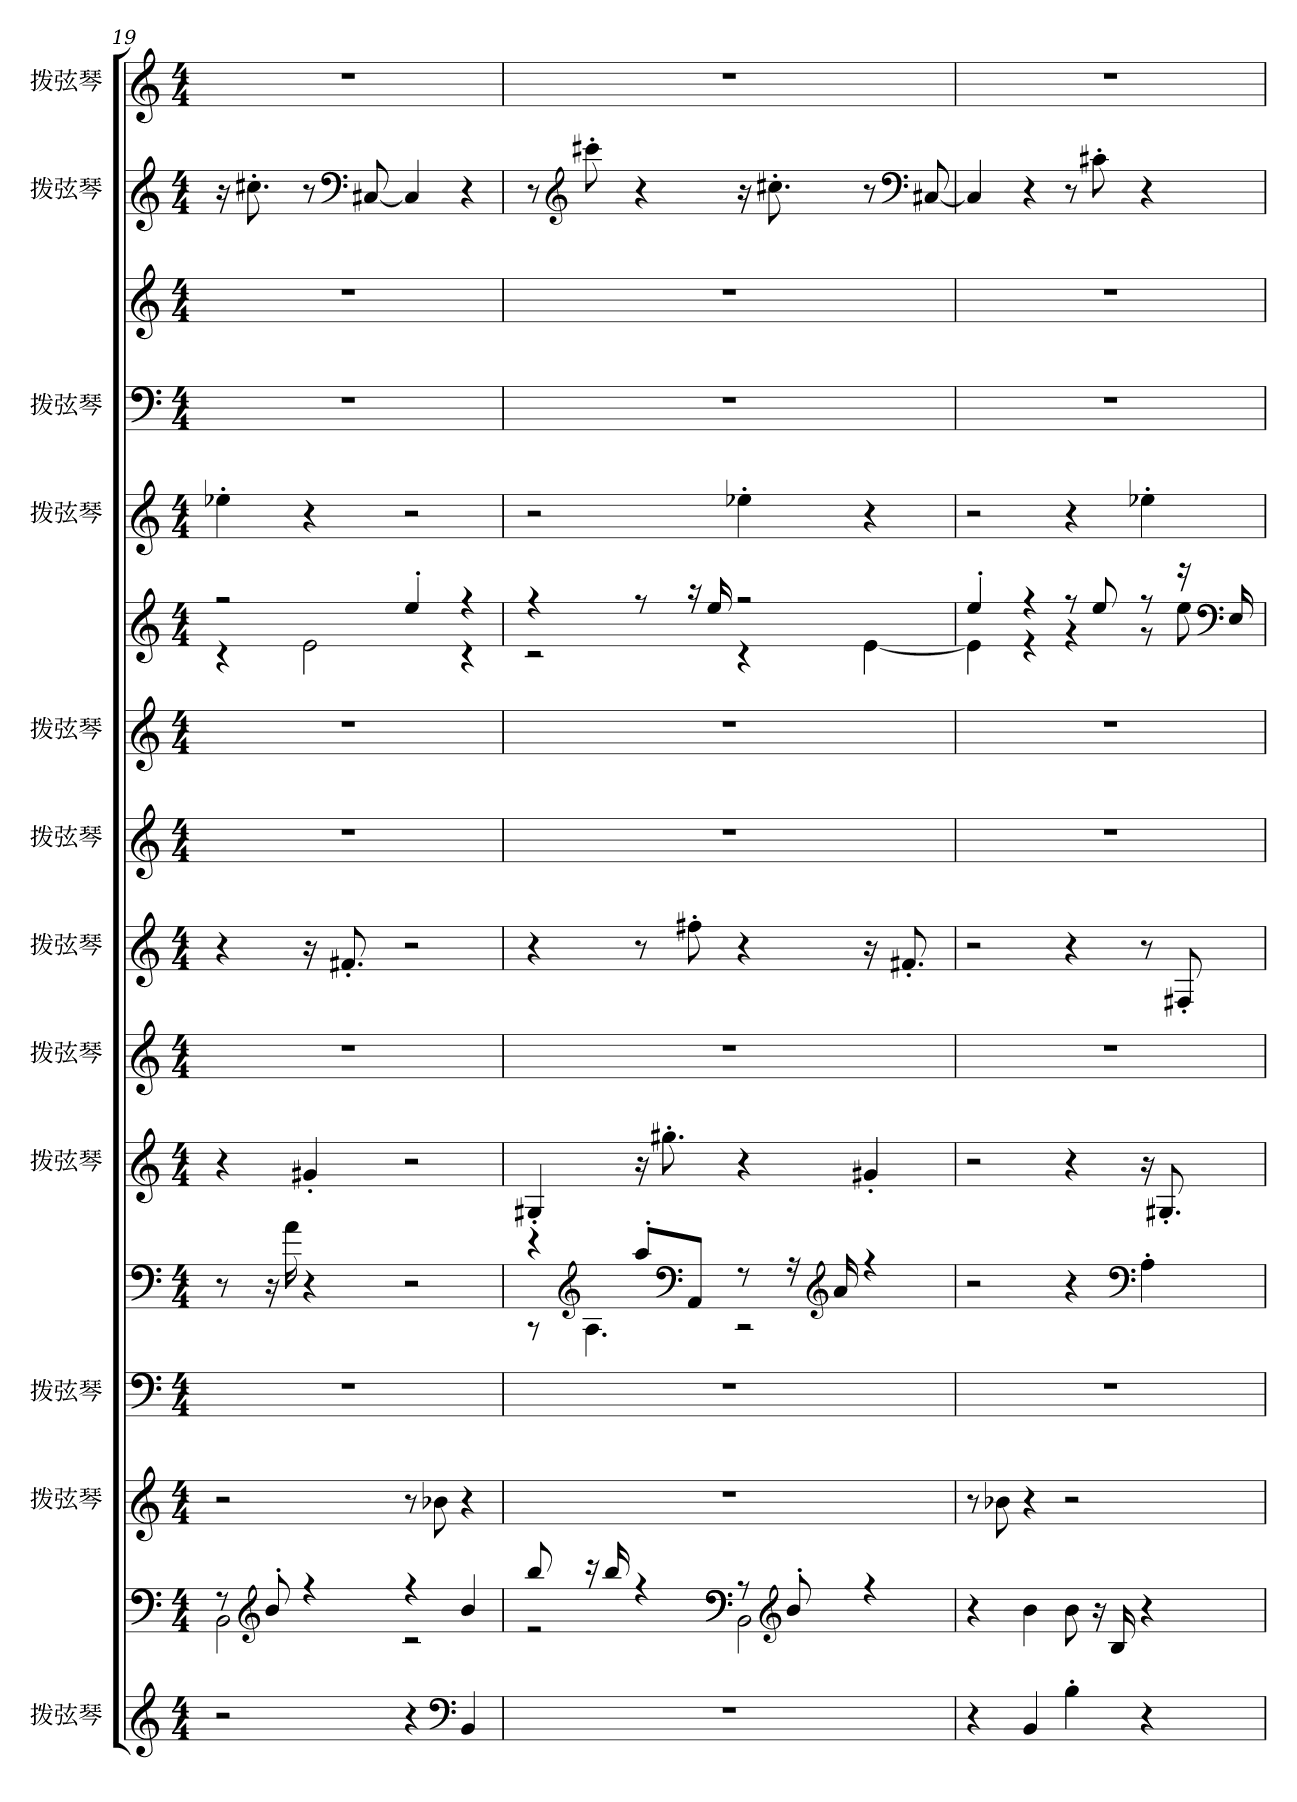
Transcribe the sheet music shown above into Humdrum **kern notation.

**kern	**kern	**kern	**kern	**kern	**kern	**kern	**kern	**kern	**kern	**kern	**kern	**kern	**kern	**kern	**kern
*part12	*part12	*part11	*part10	*part10	*part9	*part8	*part7	*part6	*part5	*part5	*part4	*part3	*part3	*part2	*part1
*staff16	*staff15	*staff14	*staff13	*staff12	*staff11	*staff10	*staff9	*staff8	*staff7	*staff6	*staff5	*staff4	*staff3	*staff2	*staff1
*I"拨弦琴	*	*I"拨弦琴	*I"拨弦琴	*	*I"拨弦琴	*I"拨弦琴	*I"拨弦琴	*I"拨弦琴	*I"拨弦琴	*	*I"拨弦琴	*I"拨弦琴	*	*I"拨弦琴	*I"拨弦琴
!!LO:PB:g=z
*clefG2	*clefF4	*clefG2	*clefF4	*clefF4	*clefG2	*clefG2	*clefG2	*clefG2	*clefG2	*clefG2	*clefG2	*clefF4	*clefG2	*clefG2	*clefG2
*k[]	*k[]	*k[]	*k[]	*k[]	*k[]	*k[]	*k[]	*k[]	*k[]	*k[]	*k[]	*k[]	*k[]	*k[]	*k[]
*M4/4	*M4/4	*M4/4	*M4/4	*M4/4	*M4/4	*M4/4	*M4/4	*M4/4	*M4/4	*M4/4	*M4/4	*M4/4	*M4/4	*M4/4	*M4/4
=19	=19	=19	=19	=19	=19	=19	=19	=19	=19	=19	=19	=19	=19	=19	=19
*	*^	*	*	*	*	*	*	*	*	*^	*	*	*	*	*
2r	8r	2BB\	2r	1r	8r	4r	1r	4r	1r	1r	2r	4r	4ee-X'\	1r	1r	16r	1r
.	.	.	.	.	.	.	.	.	.	.	.	.	.	.	.	8.cc#X'\	.
*	*clefG2	*	*	*	*	*	*	*	*	*	*	*	*	*	*	*	*
.	8b'/	.	.	.	16r	.	.	.	.	.	.	.	.	.	.	.	.
.	.	.	.	.	16a\	.	.	.	.	.	.	.	.	.	.	.	.
.	4r	.	.	.	4r	4g#X'/	.	16r	.	.	.	2e\	4r	.	.	8r	.
.	.	.	.	.	.	.	.	8.f#X'/	.	.	.	.	.	.	.	.	.
*	*	*	*	*	*	*	*	*	*	*	*	*	*	*	*	*clefF4	*
.	.	.	.	.	.	.	.	.	.	.	.	.	.	.	.	[8C#X/	.
4r	4r	2r	8r	.	2r	2r	.	2r	.	.	4ee'/	.	2r	.	.	4C#/]	.
.	.	.	8b-X\	.	.	.	.	.	.	.	.	.	.	.	.	.	.
*clefF4	*	*	*	*	*	*	*	*	*	*	*	*	*	*	*	*	*
4BB/	4b/	.	4r	.	.	.	.	.	.	.	4r	4r	.	.	.	4r	.
=20	=20	=20	=20	=20	=20	=20	=20	=20	=20	=20	=20	=20	=20	=20	=20	=20	=20
*	*	*	*	*	*^	*	*	*	*	*	*	*	*	*	*	*	*
1r	8bb/	2r	1r	1r	4r	8r	4G#X'/	1r	4r	1r	1r	4r	2r	2r	1r	1r	8r	1r
*	*	*	*	*	*clefG2	*	*	*	*	*	*	*	*	*	*	*	*clefG2	*
.	16r	.	.	.	.	4.A\	.	.	.	.	.	.	.	.	.	.	8ccc#X'\	.
.	16bb/	.	.	.	.	.	.	.	.	.	.	.	.	.	.	.	.	.
.	4r	.	.	.	8aa'/L	.	16r	.	8r	.	.	8r	.	.	.	.	4r	.
.	.	.	.	.	.	.	8.gg#X'\	.	.	.	.	.	.	.	.	.	.	.
*	*	*	*	*	*clefF4	*	*	*	*	*	*	*	*	*	*	*	*	*
.	.	.	.	.	8AA/J	.	.	.	8ff#X'\	.	.	16r	.	.	.	.	.	.
.	.	.	.	.	.	.	.	.	.	.	.	16ee/	.	.	.	.	.	.
*	*clefF4	*	*	*	*	*	*	*	*	*	*	*	*	*	*	*	*	*
.	8r	2BB\	.	.	8r	2r	4r	.	4r	.	.	2r	4r	4ee-X'\	.	.	16r	.
.	.	.	.	.	.	.	.	.	.	.	.	.	.	.	.	.	8.cc#X'\	.
*	*clefG2	*	*	*	*	*	*	*	*	*	*	*	*	*	*	*	*	*
.	8b'/	.	.	.	16r	.	.	.	.	.	.	.	.	.	.	.	.	.
*	*	*	*	*	*clefG2	*	*	*	*	*	*	*	*	*	*	*	*	*
.	.	.	.	.	16a/	.	.	.	.	.	.	.	.	.	.	.	.	.
.	4r	.	.	.	4r	.	4g#X'/	.	16r	.	.	.	[4e\	4r	.	.	8r	.
.	.	.	.	.	.	.	.	.	8.f#X'/	.	.	.	.	.	.	.	.	.
*	*	*	*	*	*	*	*	*	*	*	*	*	*	*	*	*	*clefF4	*
.	.	.	.	.	.	.	.	.	.	.	.	.	.	.	.	.	[8C#X/	.
*	*v	*v	*	*	*v	*v	*	*	*	*	*	*	*	*	*	*	*	*
!!LO:PB:g=z
=21	=21	=21	=21	=21	=21	=21	=21	=21	=21	=21	=21	=21	=21	=21	=21	=21
4r	4r	8r	1r	2r	2r	1r	2r	1r	1r	4ee'/	4e\]	2r	1r	1r	4C#/]	1r
.	.	8b-X\	.	.	.	.	.	.	.	.	.	.	.	.	.	.
4BB/	4b\	4r	.	.	.	.	.	.	.	4r	4r	.	.	.	4r	.
4B'\	8b\	2r	.	4r	4r	.	4r	.	.	8r	4r	4r	.	.	8r	.
.	16r	.	.	.	.	.	.	.	.	8ee/	.	.	.	.	8c#X'\	.
.	16B/	.	.	.	.	.	.	.	.	.	.	.	.	.	.	.
*	*	*	*	*clefF4	*	*	*	*	*	*	*	*	*	*	*	*
4r	4r	.	.	4A'\	16r	.	8r	.	.	8r	8r	4ee-X'\	.	.	4r	.
.	.	.	.	.	8.G#X'/	.	.	.	.	.	.	.	.	.	.	.
.	.	.	.	.	.	.	8F#X'/	.	.	16r	8ee\	.	.	.	.	.
*	*	*	*	*	*	*	*	*	*	*clefF4	*	*	*	*	*	*
.	.	.	.	.	.	.	.	.	.	16E/	.	.	.	.	.	.
*	*	*	*	*	*	*	*	*	*	*v	*v	*	*	*	*	*
=	=	=	=	=	=	=	=	=	=	=	=	=	=	=	=
*-	*-	*-	*-	*-	*-	*-	*-	*-	*-	*-	*-	*-	*-	*-	*-
